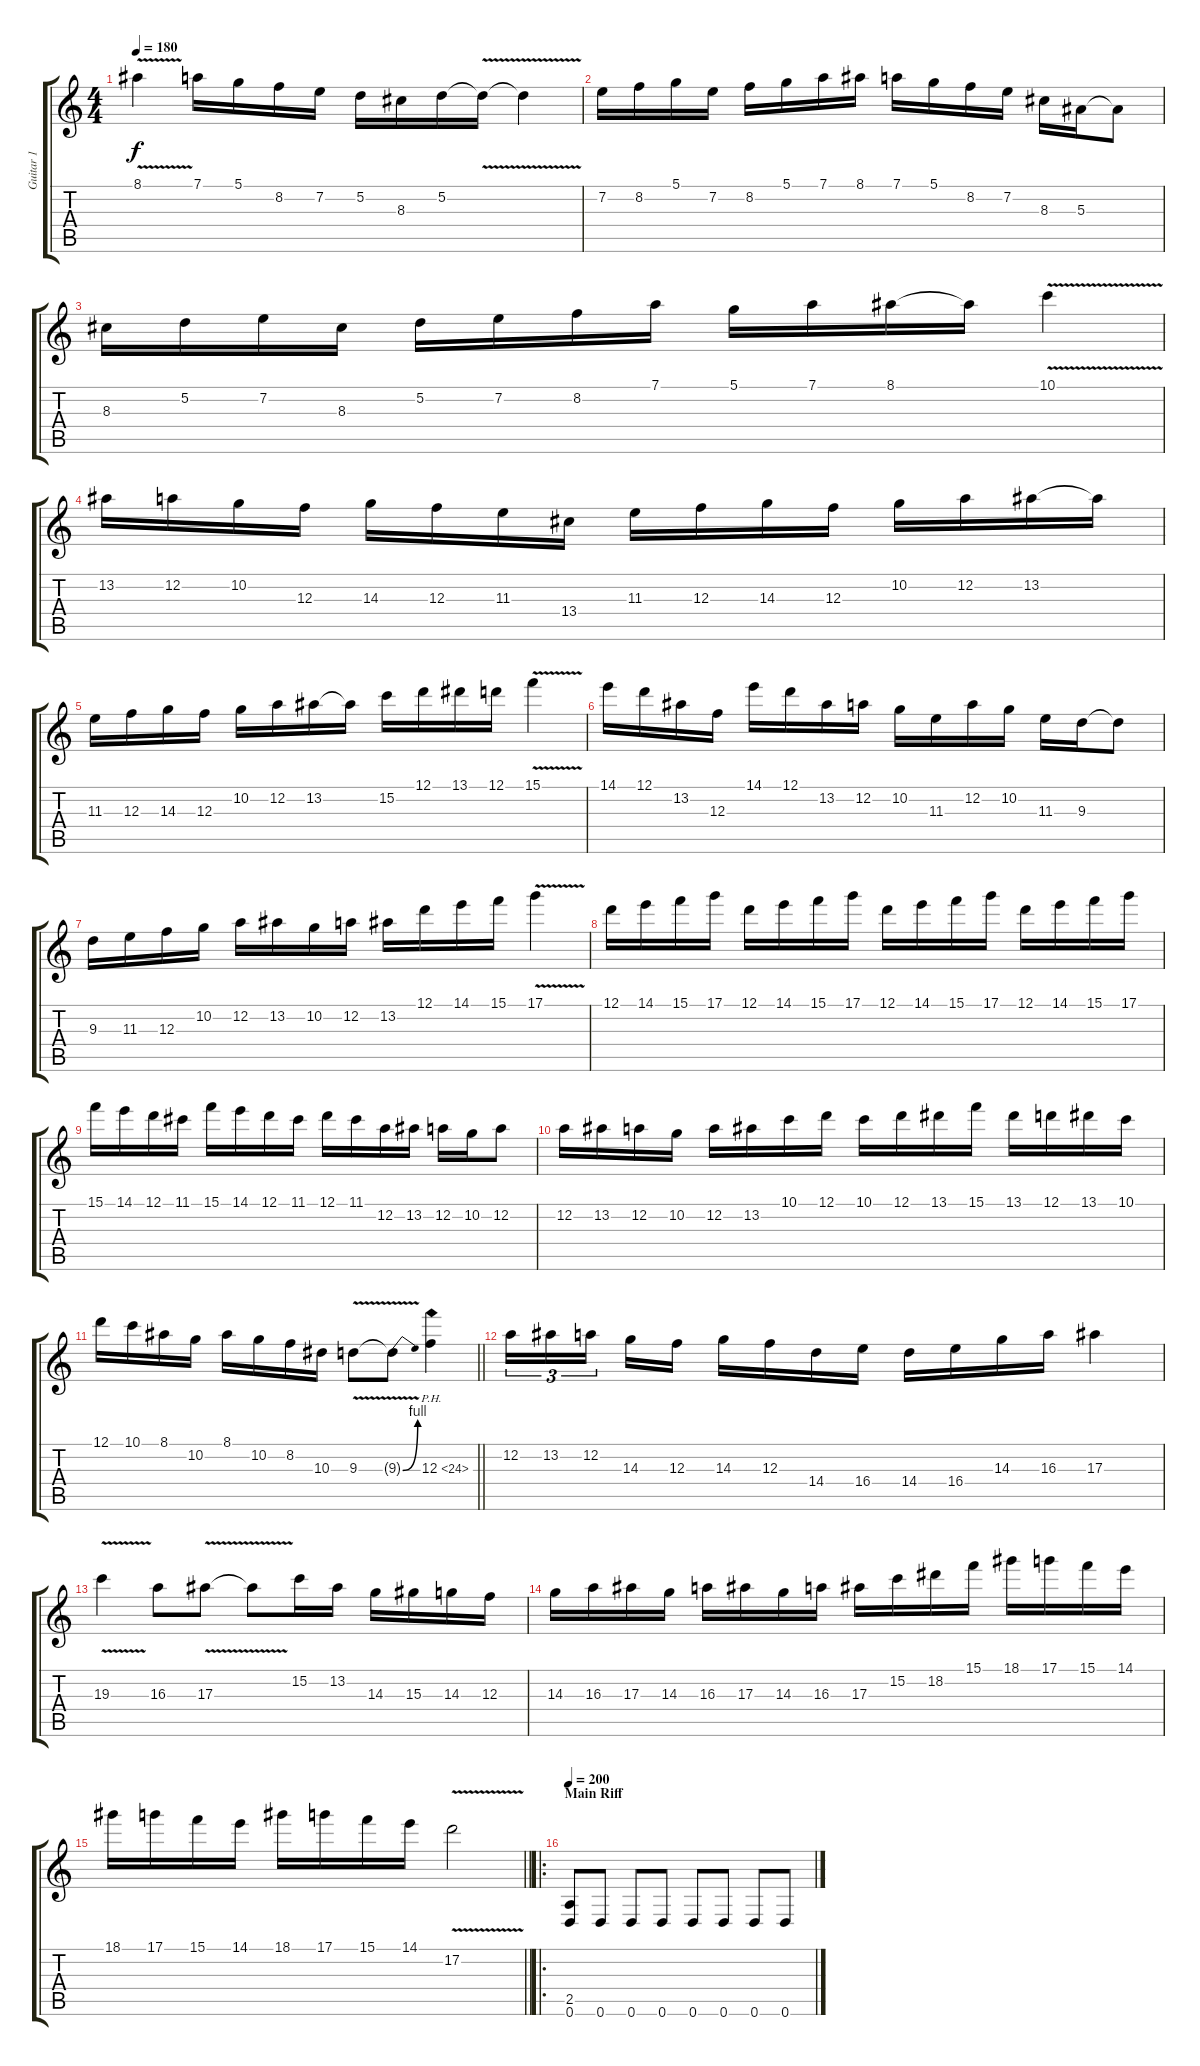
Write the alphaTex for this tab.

\track ("Guitar 1" "Guitar 1") {instrument distortionguitar}
\staff {score tabs}
\tuning (D4 A3 F3 C3 G2 D2) {hide}
\ts (4 4)
\tempo 180
\clef g2
\ks c
8.1{v}.4{dy f} 7.1.16 5.1.16 8.2.16 7.2.16 5.2.16 8.3.16 5.2.16 5.2{v t}.16 5.2{t}.4 |
7.2.16 8.2.16 5.1.16 7.2.16 8.2.16 5.1.16 7.1.16 8.1.16 7.1.16 5.1.16 8.2.16 7.2.16 8.3.16 5.3.16 5.3{t}.8 |
8.3.16 5.2.16 7.2.16 8.3.16 5.2.16 7.2.16 8.2.16 7.1.16 5.1.16 7.1.16 8.1.16 8.1{t}.16 10.1{v}.4 |
13.2.16 12.2.16 10.2.16 12.3.16 14.3.16 12.3.16 11.3.16 13.4.16 11.3.16 12.3.16 14.3.16 12.3.16 10.2.16 12.2.16 13.2.16 13.2{t}.16 |
11.3.16 12.3.16 14.3.16 12.3.16 10.2.16 12.2.16 13.2.16 13.2{t}.16 15.2.16 12.1.16 13.1.16 12.1.16 15.1{v}.4 |
14.1.16 12.1.16 13.2.16 12.3.16 14.1.16 12.1.16 13.2.16 12.2.16 10.2.16 11.3.16 12.2.16 10.2.16 11.3.16 9.3.16 9.3{t}.8 |
9.3.16 11.3.16 12.3.16 10.2.16 12.2.16 13.2.16 10.2.16 12.2.16 13.2.16 12.1.16 14.1.16 15.1.16 17.1{v}.4 |
12.1.16 14.1.16 15.1.16 17.1.16 12.1.16 14.1.16 15.1.16 17.1.16 12.1.16 14.1.16 15.1.16 17.1.16 12.1.16 14.1.16 15.1.16 17.1.16 |
15.1.16 14.1.16 12.1.16 11.1.16 15.1.16 14.1.16 12.1.16 11.1.16 12.1.16 11.1.16 12.2.16 13.2.16 12.2.16 10.2.16 12.2.8 |
12.2.16 13.2.16 12.2.16 10.2.16 12.2.16 13.2.16 10.1.16 12.1.16 10.1.16 12.1.16 13.1.16 15.1.16 13.1.16 12.1.16 13.1.16 10.1.16 |
\barLineRight lightlight
12.1.16 10.1.16 8.1.16 10.2.16 8.1.16 10.2.16 8.2.16 10.3.16 9.3{v}.8 9.3{be (bend 0 0 60 4) t}.8 12.3{ph 12}.4 |
12.2.16{tu (3 2)} 13.2.16{tu (3 2)} 12.2.16{tu (3 2) beam splitsecondary} 14.3.16 12.3.16 14.3.16 12.3.16 14.4.16 16.4.16 14.4.16 16.4.16 14.3.16 16.3.16 17.3.4 |
19.3{v}.4 16.3.8 17.3{v}.8 17.3{t}.8 15.2.16 13.2.16 14.3.16 15.3.16 14.3.16 12.3.16 |
14.3.16 16.3.16 17.3.16 14.3.16 16.3.16 17.3.16 14.3.16 16.3.16 17.3.16 15.2.16 18.2.16 15.1.16 18.1.16 17.1.16 15.1.16 14.1.16 |
\barLineRight lightlight
18.1.16 17.1.16 15.1.16 14.1.16 18.1.16 17.1.16 15.1.16 14.1.16 17.2{v}.2 |
\ro
\section ("" "Main Riff")
\tempo 200
(2.5 0.6).8 0.6.8 0.6.8 0.6.8 0.6.8 0.6.8 0.6.8 0.6.8
